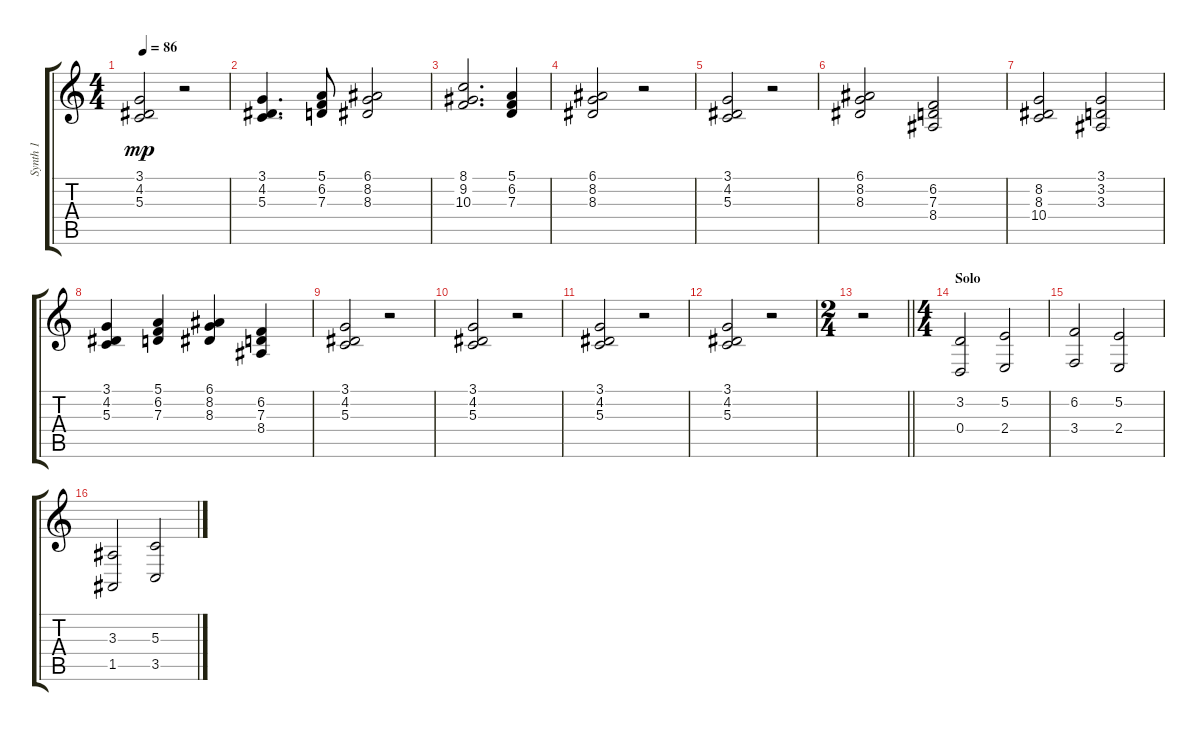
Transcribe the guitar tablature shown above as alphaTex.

\track ("Synth 1" "Synth 1") {instrument pad2warm}
\staff {score tabs}
\tuning (E4 B3 G3 D3 A2 E2) {hide}
\ts (4 4)
\tempo 86
\clef g2
\ks c
(3.1 4.2 5.3).2{dy mp} r.2 |
(3.1 4.2 5.3).4{d} (5.1 6.2 7.3).8 (6.1 8.2 8.3).2 |
(8.1 9.2 10.3).2{d} (5.1 6.2 7.3).4 |
(6.1 8.2 8.3).2 r.2 |
(3.1 4.2 5.3).2 r.2 |
(6.1 8.2 8.3).2 (6.2 7.3 8.4).2 |
(8.2 8.3 10.4).2 (3.1 3.2 3.3).2 |
(3.1 4.2 5.3).4 (5.1 6.2 7.3).4 (6.1 8.2 8.3).4 (6.2 7.3 8.4).4 |
(3.1 4.2 5.3).2 r.2 |
(3.1 4.2 5.3).2 r.2 |
(3.1 4.2 5.3).2 r.2 |
(3.1 4.2 5.3).2 r.2 |
\ts (2 4)
\barLineRight lightlight
r.2 |
\ts (4 4)
\section ("" "Solo")
(3.2 0.4).2 (5.2 2.4).2 |
(6.2 3.4).2 (5.2 2.4).2 |
(3.3 1.5).2 (5.3 3.5).2
